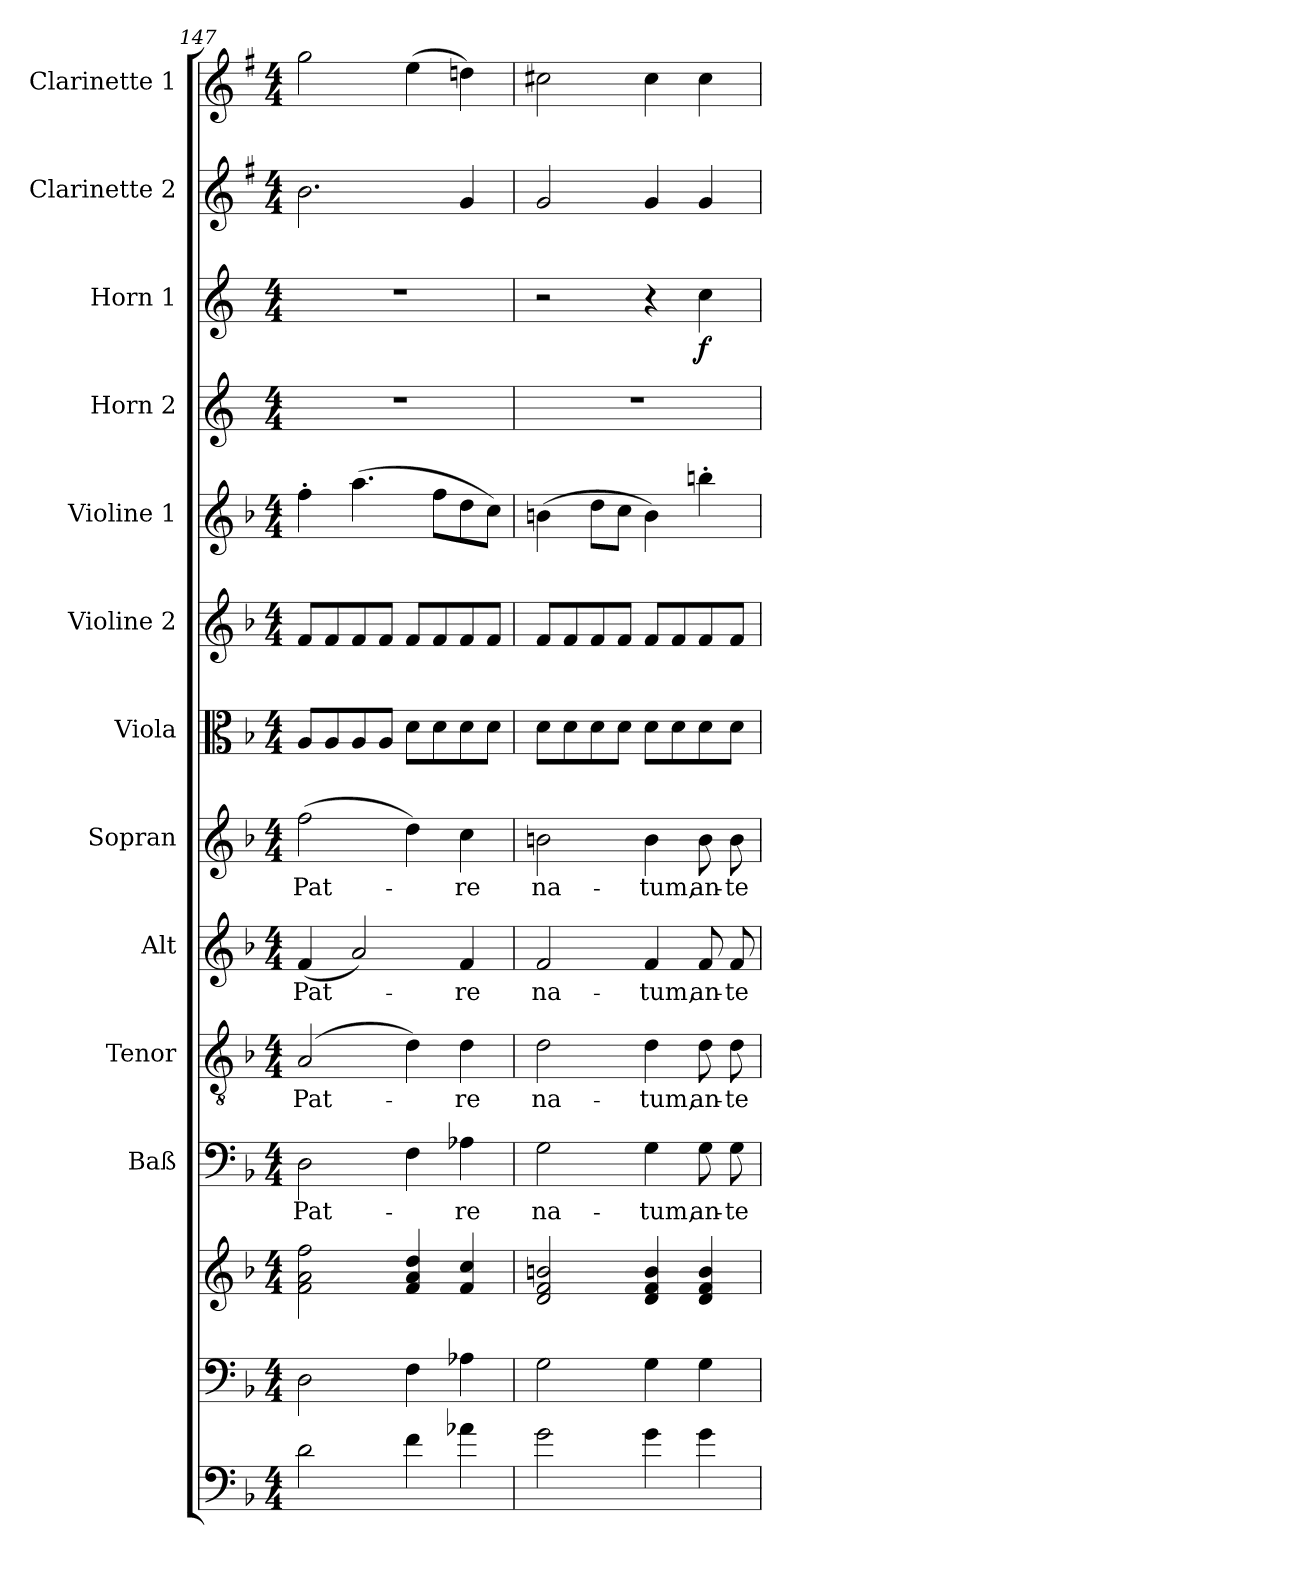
**kern	**kern	**kern	**kern	**text	**kern	**text	**kern	**text	**kern	**text	**kern	**kern	**kern	**kern	**kern	**dynam	**kern	**kern
*part13	*part12	*part12	*part11	*part11	*part10	*part10	*part9	*part9	*part8	*part8	*part7	*part6	*part5	*part4	*part3	*part3	*part2	*part1
*staff14	*staff13	*staff12	*staff11	*staff11	*staff10	*staff10	*staff9	*staff9	*staff8	*staff8	*staff7	*staff6	*staff5	*staff4	*staff3	*staff3	*staff2	*staff1
*	*	*	*I"Baß	*	*I"Tenor	*	*I"Alt	*	*I"Sopran	*	*I"Viola	*I"Violine 2	*I"Violine 1	*I"Horn 2	*I"Horn 1	*	*I"Clarinette 2	*I"Clarinette 1
*	*	*	*I'Baß	*	*I'Ten	*	*I'Alt	*	*I'Sop	*	*I'Vla.	*I'Vln. 2	*I'Vln. 1	*I'Hrn. 2	*I'Hrn. 1	*	*	*
*clefF4	*clefF4	*clefG2	*clefF4	*	*clefGv2	*	*clefG2	*	*clefG2	*	*clefC3	*clefG2	*clefG2	*clefG2	*clefG2	*	*clefG2	*clefG2
*ITrd7c12	*	*	*	*	*	*	*	*	*	*	*	*	*	*ITrd4c7	*ITrd4c7	*	*ITrd1c2	*ITrd1c2
*k[b-]	*k[b-]	*k[b-]	*k[b-]	*	*k[b-]	*	*k[b-]	*	*k[b-]	*	*k[b-]	*k[b-]	*k[b-]	*k[b-]	*k[b-]	*	*k[b-]	*k[b-]
*F:	*F:	*F:	*F:	*	*F:	*	*F:	*	*F:	*	*F:	*F:	*F:	*F:	*F:	*	*F:	*F:
*M4/4	*M4/4	*M4/4	*M4/4	*	*M4/4	*	*M4/4	*	*M4/4	*	*M4/4	*M4/4	*M4/4	*M4/4	*M4/4	*	*M4/4	*M4/4
=147	=147	=147	=147	=147	=147	=147	=147	=147	=147	=147	=147	=147	=147	=147	=147	=147	=147	=147
!	!	!	!	!LO:LY:b	!	!LO:LY:b	!	!LO:LY:b	!	!LO:LY:b	!	!	!	!	!	!	!	!
2D\	2D\	2f\ 2a\ 2ff\	2D\	Pat-	(2A/	Pat-	(<4f/	Pat-	(>2ff\	Pat-	8A/L	8f/L	4ff'>\	1r	1r	.	2.a\	2ff\
.	.	.	.	.	.	.	.	.	.	.	8A/	8f/	.	.	.	.	.	.
.	.	.	.	.	.	.	2a/)	.	.	.	8A/	8f/	(>4.aa\	.	.	.	.	.
.	.	.	.	.	.	.	.	.	.	.	8A/J	8f/J	.	.	.	.	.	.
4F\	4F\	4f/ 4a/ 4dd/	4F\	.	4d\)	.	.	.	4dd\)	.	8d\L	8f/L	.	.	.	.	.	(>4dd\
.	.	.	.	.	.	.	.	.	.	.	8d\	8f/	8ff\L	.	.	.	.	.
!	!	!	!	!LO:LY:b	!	!LO:LY:b	!	!LO:LY:b	!	!LO:LY:b	!	!	!	!	!	!	!	!
4A-X\	4A-X\	4f/ 4cc/	4A-X\	-re	4d\	-re	4f/	-re	4cc\	-re	8d\	8f/	8dd\	.	.	.	4f/	4ccn\)
.	.	.	.	.	.	.	.	.	.	.	8d\J	8f/J	8cc\J)	.	.	.	.	.
=148	=148	=148	=148	=148	=148	=148	=148	=148	=148	=148	=148	=148	=148	=148	=148	=148	=148	=148
!	!	!	!	!LO:LY:b	!	!LO:LY:b	!	!LO:LY:b	!	!LO:LY:b	!	!	!	!	!	!	!	!
2G\	2G\	2d/ 2f/ 2bn/	2G\	na-	2d\	na-	2f/	na-	2bn\	na-	8d\L	8f/L	(>4bn\	1r	2r	.	2f/	2bn\
.	.	.	.	.	.	.	.	.	.	.	8d\	8f/	.	.	.	.	.	.
.	.	.	.	.	.	.	.	.	.	.	8d\	8f/	8dd\L	.	.	.	.	.
.	.	.	.	.	.	.	.	.	.	.	8d\J	8f/J	8cc\J	.	.	.	.	.
!	!	!	!	!LO:LY:b	!	!LO:LY:b	!	!LO:LY:b	!	!LO:LY:b	!	!	!	!	!	!	!	!
4G\	4G\	4d/ 4f/ 4b/	4G\	-tum,	4d\	-tum,	4f/	-tum,	4b\	-tum,	8d\L	8f/L	4b\)	.	4r	.	4f/	4b\
.	.	.	.	.	.	.	.	.	.	.	8d\	8f/	.	.	.	.	.	.
!	!	!	!	!LO:LY:b	!	!LO:LY:b	!	!LO:LY:b	!	!LO:LY:b	!	!	!	!	!	!LO:DY:b	!	!
4G\	4G\	4d/ 4f/ 4b/	8G\	an-	8d\	an-	8f/	an-	8b\	an-	8d\	8f/	4bbn'>\	.	4f\	f	4f/	4b\
!	!	!	!	!LO:LY:b	!	!LO:LY:b	!	!LO:LY:b	!	!LO:LY:b	!	!	!	!	!	!	!	!
.	.	.	8G\	-te	8d\	-te	8f/	-te	8b\	-te	8d\J	8f/J	.	.	.	.	.	.
=	=	=	=	=	=	=	=	=	=	=	=	=	=	=	=	=	=	=
*-	*-	*-	*-	*-	*-	*-	*-	*-	*-	*-	*-	*-	*-	*-	*-	*-	*-	*-
